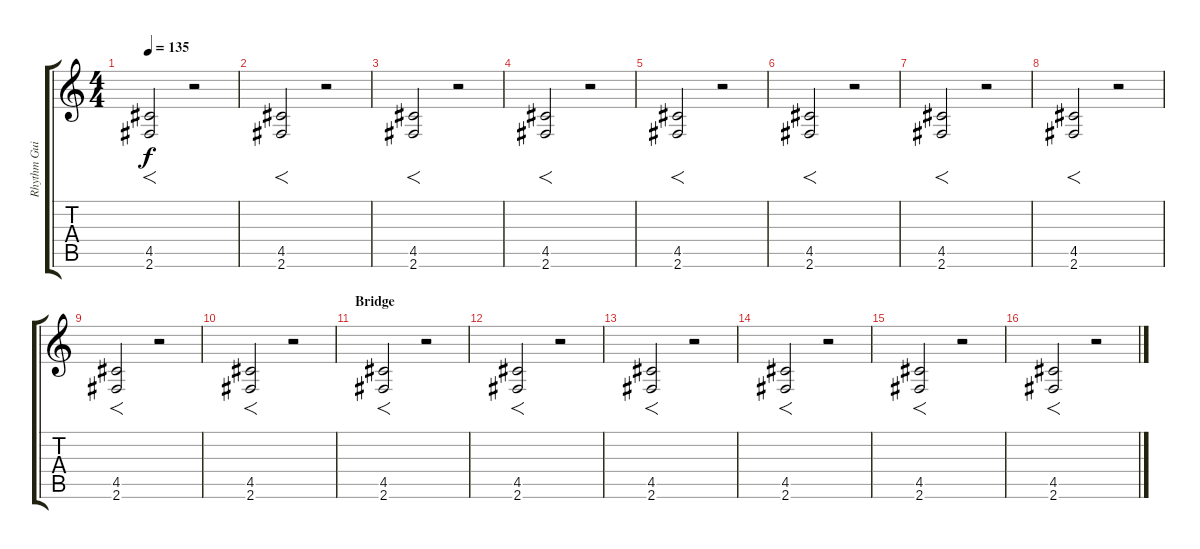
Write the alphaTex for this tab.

\track ("Rhythm Guitar 1" "Rhythm Gui") {instrument distortionguitar}
\staff {score tabs}
\tuning (E4 B3 G3 D3 A2 E2) {hide}
\ts (4 4)
\tempo 135
\clef g2
\ks c
(4.5 2.6).2{f dy f} r.2 |
(4.5 2.6).2{f} r.2 |
(4.5 2.6).2{f} r.2 |
(4.5 2.6).2{f} r.2 |
(4.5 2.6).2{f} r.2 |
(4.5 2.6).2{f} r.2 |
(4.5 2.6).2{f} r.2 |
(4.5 2.6).2{f} r.2 |
(4.5 2.6).2{f} r.2 |
(4.5 2.6).2{f} r.2 |
\section ("" "Bridge")
(4.5 2.6).2{f} r.2 |
(4.5 2.6).2{f} r.2 |
(4.5 2.6).2{f} r.2 |
(4.5 2.6).2{f} r.2 |
(4.5 2.6).2{f} r.2 |
(4.5 2.6).2{f} r.2
